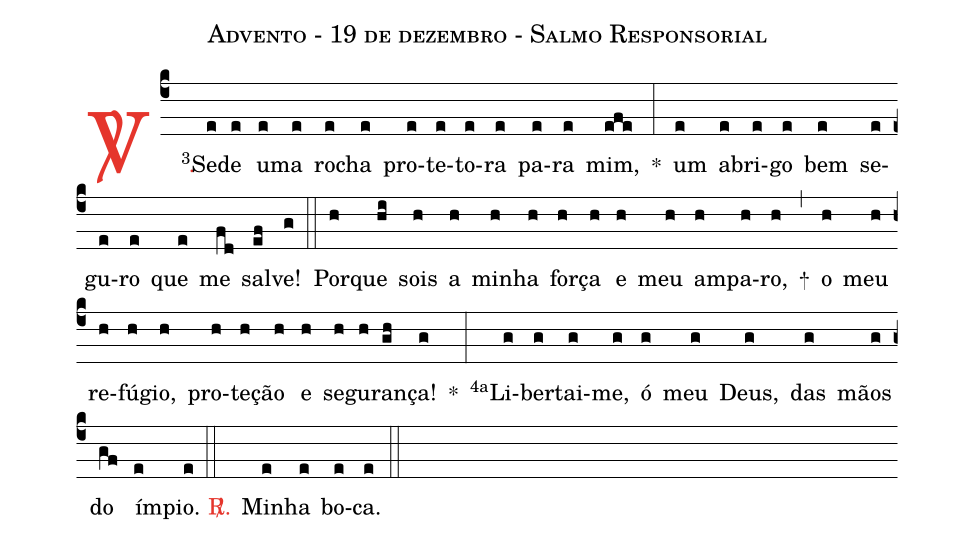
name: Advento - 19 de dezembro - Salmo Responsorial;
%%
(c4)

<c><sp>V/</sp>.</c>() <v>\VSup{3}</v>Se(e)de(e) u(e)ma(e) ro(e)cha(e) pro(e)te(e)to(e)ra(e) pa(e)ra(e) mim,(efe) *(:)
um(e) a(e)bri(e)go(e) bem(e) se(e)gu(e)ro(e) que(e) me(fd) sal(ef)ve!(g)

(::)

Por(h)que(hi) sois(h) a(h) mi(h)nha(h) for(h)ça(h) e(h) meu(h) am(h)pa(h)ro,(h) +(,)
o(h) meu(h) re(h)fú(h)gio,(h) pro(h)te(h)ção(h) e(h) se(h)gu(h)ran(gh)ça!(g) *(:)
<v>\VSup{4a}</v>Li(g)ber(g)tai-(g)me,(g) ó(g) meu(g) Deus,(g) das(g) mãos(g) do(gf) ím(e)pio.(e)

(::)

<c><sp>R/</sp>.</c>() Mi(e)nha(e) bo(e)ca.(e)

(::)
